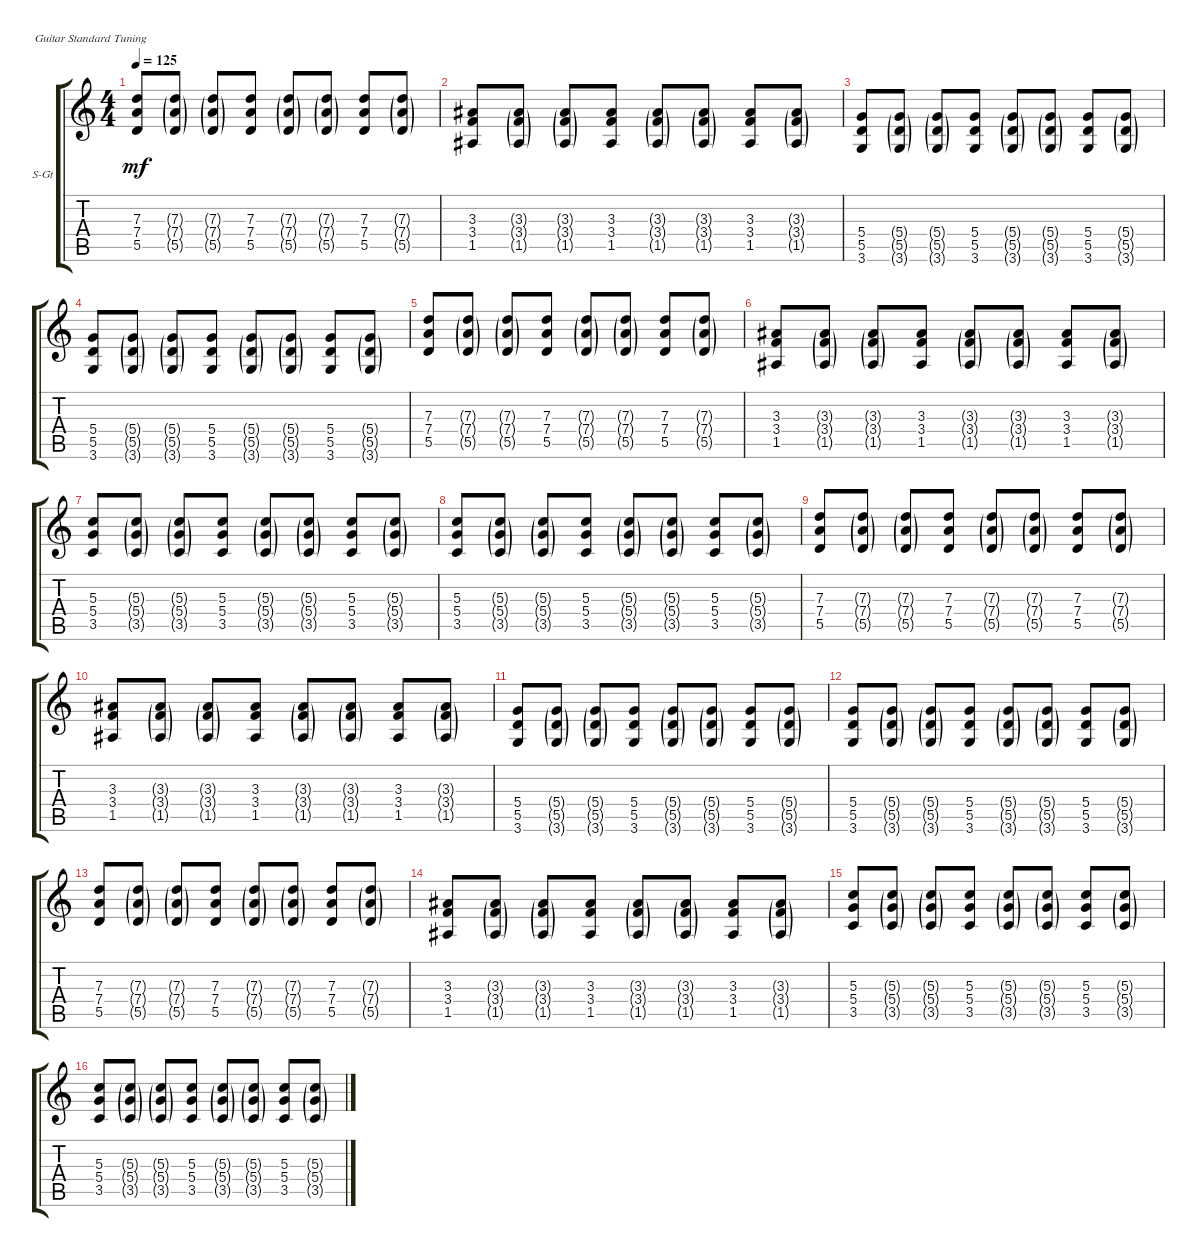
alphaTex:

\defaultSystemsLayout 4
\bracketExtendMode groupsimilarinstruments
\firstSystemTrackNameOrientation horizontal
\otherSystemsTrackNameOrientation horizontal
\track ("Guitar 1" "S-Gt") {instrument acousticguitarsteel}
\staff {score tabs}
\tuning (E4 B3 G3 D3 A2 E2)
\ts (4 4)
\tempo 125
\clef g2
\ks c
(5.5 7.4 7.3).8{dy mf instrument acousticguitarsteel} (5.5{g} 7.4{g} 7.3{g}).8 (5.5{g} 7.4{g} 7.3{g}).8 (5.5 7.4 7.3).8 (5.5{g} 7.4{g} 7.3{g}).8 (5.5{g} 7.4{g} 7.3{g}).8 (5.5 7.4 7.3).8 (5.5{g} 7.4{g} 7.3{g}).8 |
(1.5 3.4 3.3).8 (1.5{g} 3.4{g} 3.3{g}).8 (1.5{g} 3.4{g} 3.3{g}).8 (1.5 3.4 3.3).8 (1.5{g} 3.4{g} 3.3{g}).8 (1.5{g} 3.4{g} 3.3{g}).8 (1.5 3.4 3.3).8 (1.5{g} 3.4{g} 3.3{g}).8 |
(5.5 5.4 3.6).8 (5.5{g} 5.4{g} 3.6{g}).8 (5.5{g} 5.4{g} 3.6{g}).8 (5.5 5.4 3.6).8 (5.5{g} 5.4{g} 3.6{g}).8 (5.5{g} 5.4{g} 3.6{g}).8 (5.5 5.4 3.6).8 (5.5{g} 5.4{g} 3.6{g}).8 |
(5.5 5.4 3.6).8 (5.5{g} 5.4{g} 3.6{g}).8 (5.5{g} 5.4{g} 3.6{g}).8 (5.5 5.4 3.6).8 (5.5{g} 5.4{g} 3.6{g}).8 (5.5{g} 5.4{g} 3.6{g}).8 (5.5 5.4 3.6).8 (5.5{g} 5.4{g} 3.6{g}).8 |
(5.5 7.4 7.3).8 (5.5{g} 7.4{g} 7.3{g}).8 (5.5{g} 7.4{g} 7.3{g}).8 (5.5 7.4 7.3).8 (5.5{g} 7.4{g} 7.3{g}).8 (5.5{g} 7.4{g} 7.3{g}).8 (5.5 7.4 7.3).8 (5.5{g} 7.4{g} 7.3{g}).8 |
(1.5 3.4 3.3).8 (1.5{g} 3.4{g} 3.3{g}).8 (1.5{g} 3.4{g} 3.3{g}).8 (1.5 3.4 3.3).8 (1.5{g} 3.4{g} 3.3{g}).8 (1.5{g} 3.4{g} 3.3{g}).8 (1.5 3.4 3.3).8 (1.5{g} 3.4{g} 3.3{g}).8 |
(3.5 5.4 5.3).8 (3.5{g} 5.4{g} 5.3{g}).8 (3.5{g} 5.4{g} 5.3{g}).8 (3.5 5.4 5.3).8 (3.5{g} 5.4{g} 5.3{g}).8 (3.5{g} 5.4{g} 5.3{g}).8 (3.5 5.4 5.3).8 (3.5{g} 5.4{g} 5.3{g}).8 |
(3.5 5.4 5.3).8 (3.5{g} 5.4{g} 5.3{g}).8 (3.5{g} 5.4{g} 5.3{g}).8 (3.5 5.4 5.3).8 (3.5{g} 5.4{g} 5.3{g}).8 (3.5{g} 5.4{g} 5.3{g}).8 (3.5 5.4 5.3).8 (3.5{g} 5.4{g} 5.3{g}).8 |
(5.5 7.4 7.3).8 (5.5{g} 7.4{g} 7.3{g}).8 (5.5{g} 7.4{g} 7.3{g}).8 (5.5 7.4 7.3).8 (5.5{g} 7.4{g} 7.3{g}).8 (5.5{g} 7.4{g} 7.3{g}).8 (5.5 7.4 7.3).8 (5.5{g} 7.4{g} 7.3{g}).8 |
(1.5 3.4 3.3).8 (1.5{g} 3.4{g} 3.3{g}).8 (1.5{g} 3.4{g} 3.3{g}).8 (1.5 3.4 3.3).8 (1.5{g} 3.4{g} 3.3{g}).8 (1.5{g} 3.4{g} 3.3{g}).8 (1.5 3.4 3.3).8 (1.5{g} 3.4{g} 3.3{g}).8 |
(5.5 5.4 3.6).8 (5.5{g} 5.4{g} 3.6{g}).8 (5.5{g} 5.4{g} 3.6{g}).8 (5.5 5.4 3.6).8 (5.5{g} 5.4{g} 3.6{g}).8 (5.5{g} 5.4{g} 3.6{g}).8 (5.5 5.4 3.6).8 (5.5{g} 5.4{g} 3.6{g}).8 |
(5.5 5.4 3.6).8 (5.5{g} 5.4{g} 3.6{g}).8 (5.5{g} 5.4{g} 3.6{g}).8 (5.5 5.4 3.6).8 (5.5{g} 5.4{g} 3.6{g}).8 (5.5{g} 5.4{g} 3.6{g}).8 (5.5 5.4 3.6).8 (5.5{g} 5.4{g} 3.6{g}).8 |
(5.5 7.4 7.3).8 (5.5{g} 7.4{g} 7.3{g}).8 (5.5{g} 7.4{g} 7.3{g}).8 (5.5 7.4 7.3).8 (5.5{g} 7.4{g} 7.3{g}).8 (5.5{g} 7.4{g} 7.3{g}).8 (5.5 7.4 7.3).8 (5.5{g} 7.4{g} 7.3{g}).8 |
(1.5 3.4 3.3).8 (1.5{g} 3.4{g} 3.3{g}).8 (1.5{g} 3.4{g} 3.3{g}).8 (1.5 3.4 3.3).8 (1.5{g} 3.4{g} 3.3{g}).8 (1.5{g} 3.4{g} 3.3{g}).8 (1.5 3.4 3.3).8 (1.5{g} 3.4{g} 3.3{g}).8 |
(3.5 5.4 5.3).8 (3.5{g} 5.4{g} 5.3{g}).8 (3.5{g} 5.4{g} 5.3{g}).8 (3.5 5.4 5.3).8 (3.5{g} 5.4{g} 5.3{g}).8 (3.5{g} 5.4{g} 5.3{g}).8 (3.5 5.4 5.3).8 (3.5{g} 5.4{g} 5.3{g}).8 |
(3.5 5.4 5.3).8 (3.5{g} 5.4{g} 5.3{g}).8 (3.5{g} 5.4{g} 5.3{g}).8 (3.5 5.4 5.3).8 (3.5{g} 5.4{g} 5.3{g}).8 (3.5{g} 5.4{g} 5.3{g}).8 (3.5 5.4 5.3).8 (3.5{g} 5.4{g} 5.3{g}).8
